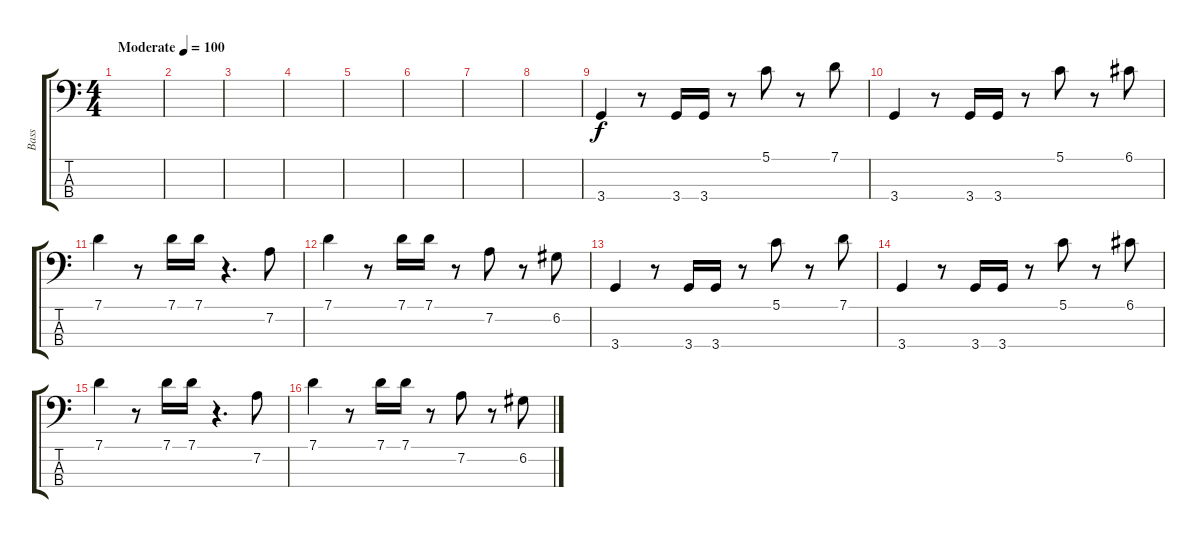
\track ("Bass" "Bass") {instrument electricbassfinger}
\staff {score tabs}
\tuning (G2 D2 A1 E1) {hide}
\ts (4 4)
\tempo (100 "Moderate")
\clef f4
\ks c
|
|
|
|
|
|
|
|
3.4.4 r.8 3.4.16 3.4.16 r.8 5.1.8 r.8 7.1.8 |
3.4.4 r.8 3.4.16 3.4.16 r.8 5.1.8 r.8 6.1.8 |
7.1.4 r.8 7.1.16 7.1.16 r.4{d} 7.2.8 |
7.1.4 r.8 7.1.16 7.1.16 r.8 7.2.8 r.8 6.2.8 |
3.4.4 r.8 3.4.16 3.4.16 r.8 5.1.8 r.8 7.1.8 |
3.4.4 r.8 3.4.16 3.4.16 r.8 5.1.8 r.8 6.1.8 |
7.1.4 r.8 7.1.16 7.1.16 r.4{d} 7.2.8 |
7.1.4 r.8 7.1.16 7.1.16 r.8 7.2.8 r.8 6.2.8
